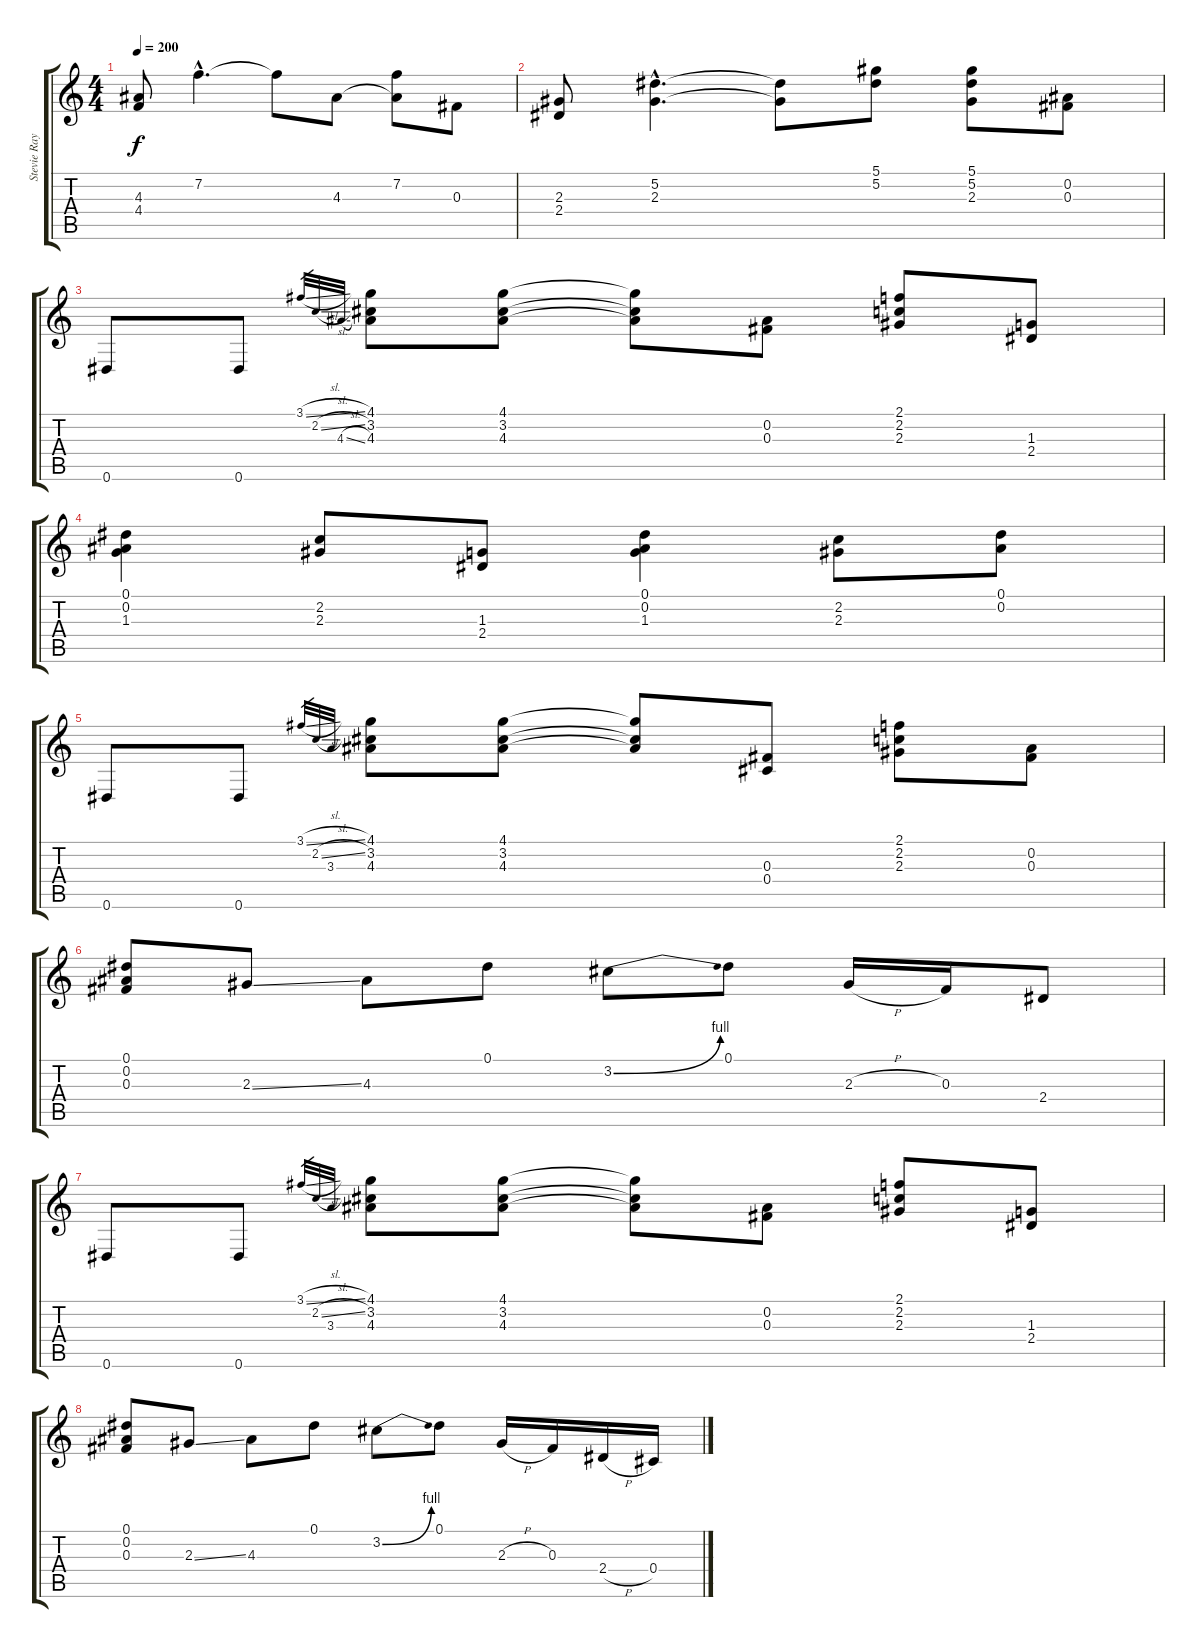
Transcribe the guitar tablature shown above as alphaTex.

\track ("Stevie Ray Vaughan" "Stevie Ray") {instrument overdrivenguitar}
\staff {score tabs}
\tuning (Eb4 Bb3 Gb3 Db3 Ab2 Eb2) {hide}
\ts (4 4)
\tempo 200
\clef g2
\ks c
(4.3 4.4).8{dy f} 7.2{hac}.4{d} 7.2{t}.8 4.3.8 (7.2 4.3{t}).8 0.3.8 |
(2.3 2.4).8 (5.2{hac} 2.3{hac}).4{d} (5.2{t} 2.3{t}).8 (5.1 5.2).8 (5.1 5.2 2.3).8 (0.2 0.3).8 |
0.6.8 0.6.8 3.1{sl}.32{gr} 2.2{sl}.32{gr} 4.3{sl}.32{gr} (4.1 3.2 4.3).8 (4.1 3.2 4.3).8 (4.1{t} 3.2{t} 4.3{t}).8 (0.2 0.3).8 (2.1 2.2 2.3).8 (1.3 2.4).8 |
(0.1 0.2 1.3).4 (2.2 2.3).8 (1.3 2.4).8 (0.1 0.2 1.3).4 (2.2 2.3).8 (0.1 0.2).8 |
0.6.8 0.6.8 3.1{sl}.32{gr} 2.2{sl}.32{gr} 3.3.32{gr} (4.1 3.2 4.3).8 (4.1 3.2 4.3).8 (4.1{t} 3.2{t} 4.3{t}).8 (0.3 0.4).8 (2.1 2.2 2.3).8 (0.2 0.3).8 |
(0.1 0.2 0.3).8 2.3{ss}.8 4.3.8 0.1.8 3.2{be (bend 0 0 60 4)}.8 0.1.8 2.3{h}.16 0.3.16 2.4.8 |
0.6.8 0.6.8 3.1{sl}.32{gr} 2.2{sl}.32{gr} 3.3.32{gr} (4.1 3.2 4.3).8 (4.1 3.2 4.3).8 (4.1{t} 3.2{t} 4.3{t}).8 (0.2 0.3).8 (2.1 2.2 2.3).8 (1.3 2.4).8 |
(0.1 0.2 0.3).8 2.3{ss}.8 4.3.8 0.1.8 3.2{be (bend 0 0 60 4)}.8 0.1.8 2.3{h}.16 0.3.16 2.4{h}.16 0.4.16
